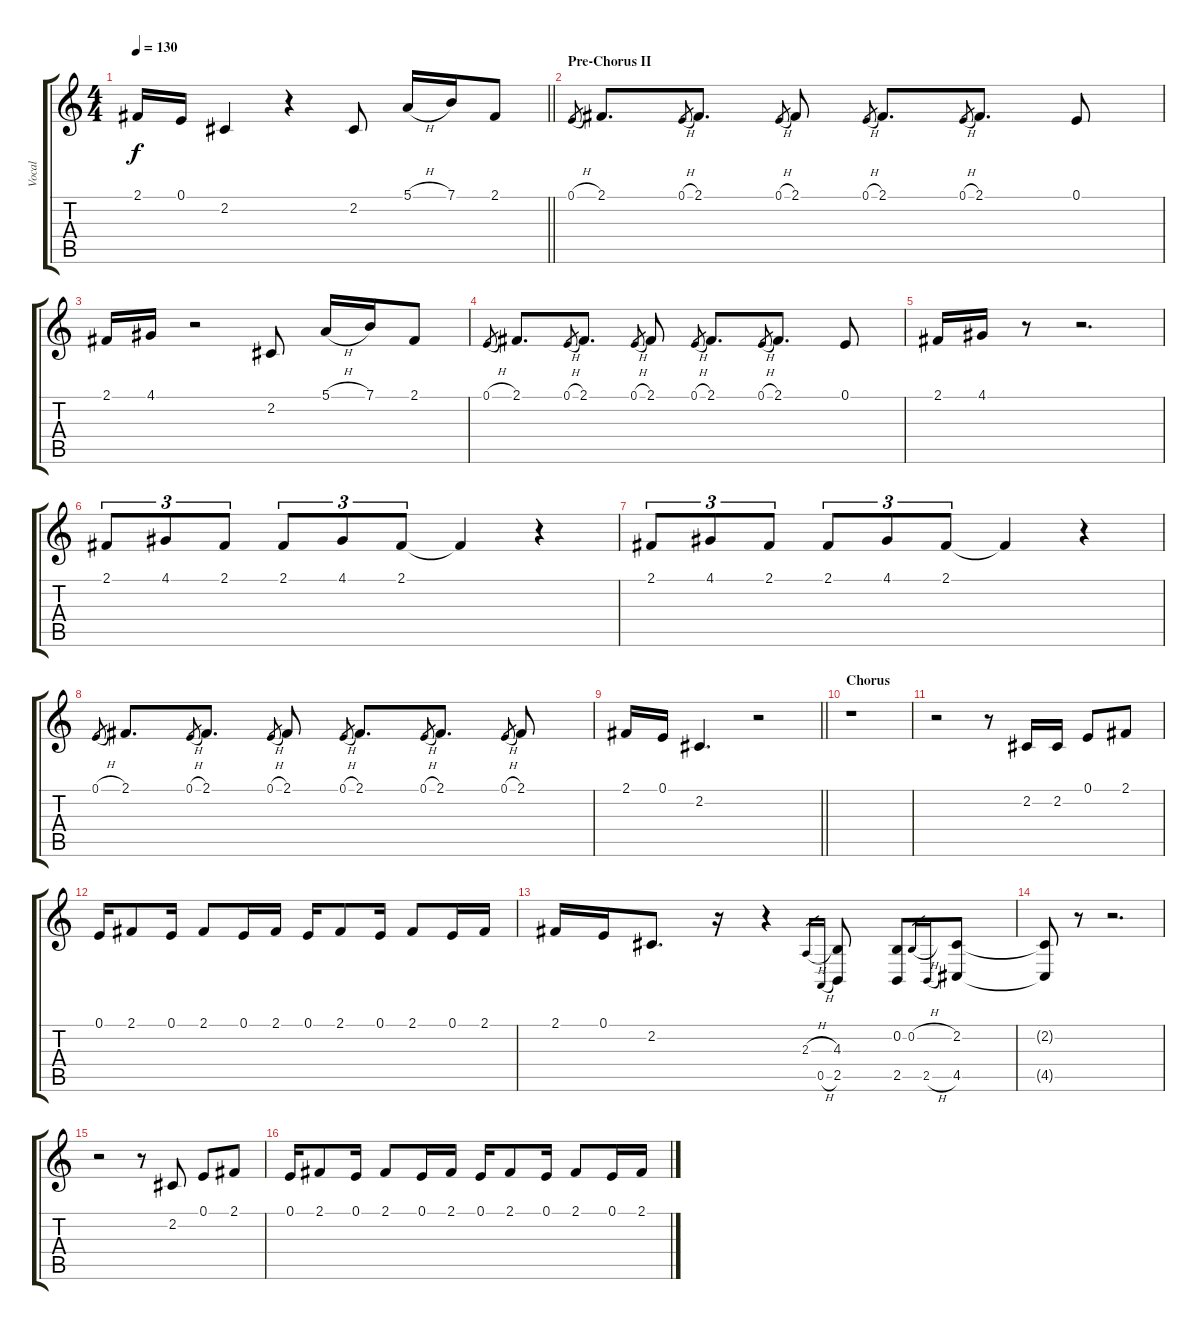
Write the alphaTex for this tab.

\track ("Vocal" "Vocal") {instrument lead2sawtooth}
\staff {score tabs}
\tuning (E4 B3 G3 D3 A2 E2) {hide}
\ts (4 4)
\tempo 130
\clef g2
\barLineRight lightlight
\ks c
2.1.16{dy f} 0.1.16 2.2.4 r.4 2.2.8 5.1{h}.16 7.1.16 2.1.8 |
\section ("" "Pre-Chorus II")
0.1{h}.8{gr} 2.1.8{d} 0.1{h}.8{gr} 2.1.8{d} 0.1{h}.8{gr} 2.1.8 0.1{h}.8{gr} 2.1.8{d} 0.1{h}.8{gr} 2.1.8{d} 0.1.8 |
2.1.16 4.1.16 r.2 2.2.8 5.1{h}.16 7.1.16 2.1.8 |
0.1{h}.8{gr} 2.1.8{d} 0.1{h}.8{gr} 2.1.8{d} 0.1{h}.8{gr} 2.1.8 0.1{h}.8{gr} 2.1.8{d} 0.1{h}.8{gr} 2.1.8{d} 0.1.8 |
2.1.16 4.1.16 r.8 r.2{d} |
2.1.8{tu (3 2)} 4.1.8{tu (3 2)} 2.1.8{tu (3 2)} 2.1.8{tu (3 2)} 4.1.8{tu (3 2)} 2.1.8{tu (3 2)} 2.1{t}.4 r.4 |
2.1.8{tu (3 2)} 4.1.8{tu (3 2)} 2.1.8{tu (3 2)} 2.1.8{tu (3 2)} 4.1.8{tu (3 2)} 2.1.8{tu (3 2)} 2.1{t}.4 r.4 |
0.1{h}.8{gr} 2.1.8{d} 0.1{h}.8{gr} 2.1.8{d} 0.1{h}.8{gr} 2.1.8 0.1{h}.8{gr} 2.1.8{d} 0.1{h}.8{gr} 2.1.8{d} 0.1{h}.8{gr} 2.1.8 |
\barLineRight lightlight
2.1.16 0.1.16 2.2.4{d} r.2 |
\section ("" "Chorus")
r.1 |
r.2 r.8 2.2.16 2.2.16 0.1.8 2.1.8 |
0.1.16 2.1.8 0.1.16 2.1.8 0.1.16 2.1.16 0.1.16 2.1.8 0.1.16 2.1.8 0.1.16 2.1.16 |
2.1.16 0.1.16 2.2.8{d} r.16 r.4 2.3{h}.16{gr} 0.5{h}.16{gr} (4.3 2.5).8 (0.2 2.5).8 0.2{h}.16{gr} 2.5{h}.16{gr} (2.2 4.5).8 |
(2.2{t} 4.5{t}).8 r.8 r.2{d} |
r.2 r.8 2.2.8 0.1.8 2.1.8 |
0.1.16 2.1.8 0.1.16 2.1.8 0.1.16 2.1.16 0.1.16 2.1.8 0.1.16 2.1.8 0.1.16 2.1.16
